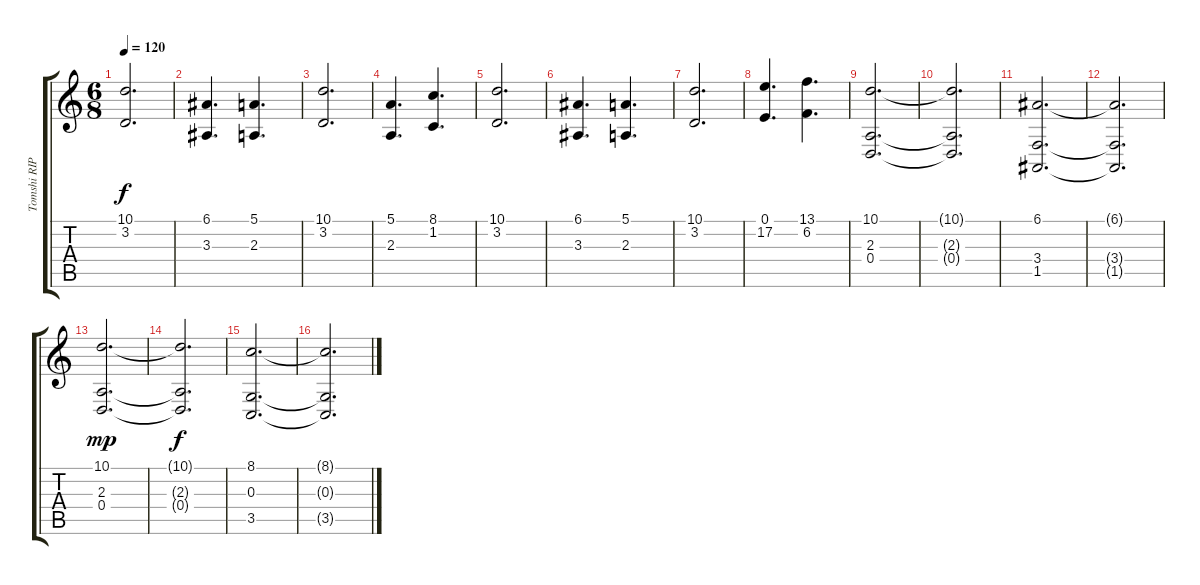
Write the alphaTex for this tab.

\track ("Tomshi RIP" "Tomshi RIP") {instrument harpsichord}
\staff {score tabs}
\tuning (E4 B3 G3 D3 A2 E2) {hide}
\ts (6 8)
\tempo 120
\clef g2
\ks c
(10.1 3.2).2{d dy f instrument stringensemble2} |
(6.1 3.3).4{d} (5.1 2.3).4{d} |
(10.1 3.2).2{d instrument stringensemble2} |
(5.1 2.3).4{d} (8.1 1.2).4{d} |
(10.1 3.2).2{d instrument stringensemble2} |
(6.1 3.3).4{d} (5.1 2.3).4{d} |
(10.1 3.2).2{d instrument stringensemble2} |
(0.1 17.2).4{d} (13.1 6.2).4{d} |
(10.1 2.3 0.4).2{d instrument stringensemble2} |
(10.1{t} 2.3{t} 0.4{t}).2{d} |
(6.1 3.4 1.5).2{d} |
(6.1{t} 3.4{t} 1.5{t}).2{d} |
(10.1 2.3 0.4).2{d dy mp} |
(10.1{t} 2.3{t} 0.4{t}).2{d dy f} |
(8.1 0.3 3.5).2{d} |
(8.1{t} 0.3{t} 3.5{t}).2{d}
